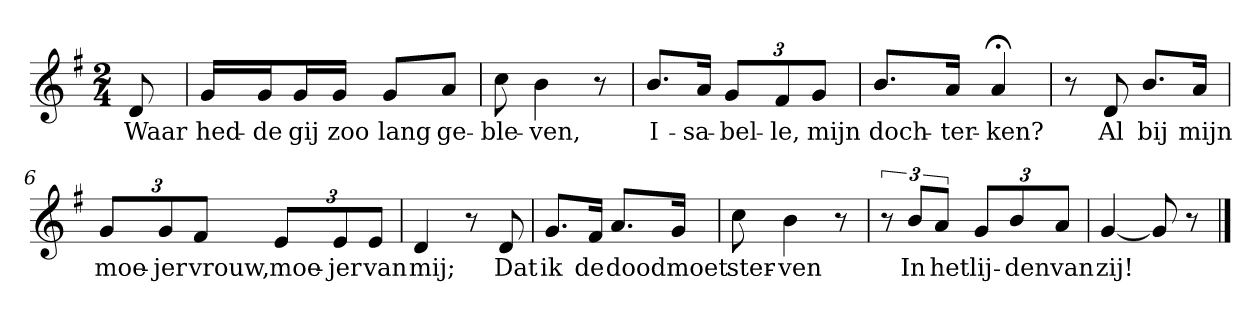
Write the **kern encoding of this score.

**kern	**text
*part1	*part1
*staff1	*staff1
*clefG2	*
*k[f#]	*
*G:	*
*M2/4	*
*MM120	*
=	=
8d	Waar
=1	=1
16g/LL	hed-
16g/J	-de
16g/L	gij
16g/JJ	zoo
8g/L	lang
8a/J	ge-
=2	=2
8cc	-ble-
4b	-ven,
8r	.
=3	=3
8.b/L	I-
16a/Jk	-sa-
12g/L	-bel-
12f#/	-le,
12g/J	mijn
=4	=4
8.b/L	doch-
16a/Jk	-ter-
4a;<	-ken?
=5	=5
8r	.
8d	Al
8.b/L	bij
16a/Jk	mijn
=6	=6
12g/L	moe-
12g/	-jer
12f#/J	vrouw,
12e/L	moe-
12e/	-jer
12e/J	van
=7	=7
4d	mij;
8r	.
8d	Dat
=8	=8
8.g/L	ik
16f#/Jk	de
8.a/L	dood
16g/Jk	moet
=9	=9
8cc	ster-
4b	-ven
8r	.
=10	=10
12r	.
12b/L	In
12a/J	het
12g/L	lij-
12b/	-den
12a/J	van
=11	=11
[4g	zij!
8g]	.
8r	.
==	==
*-	*-
